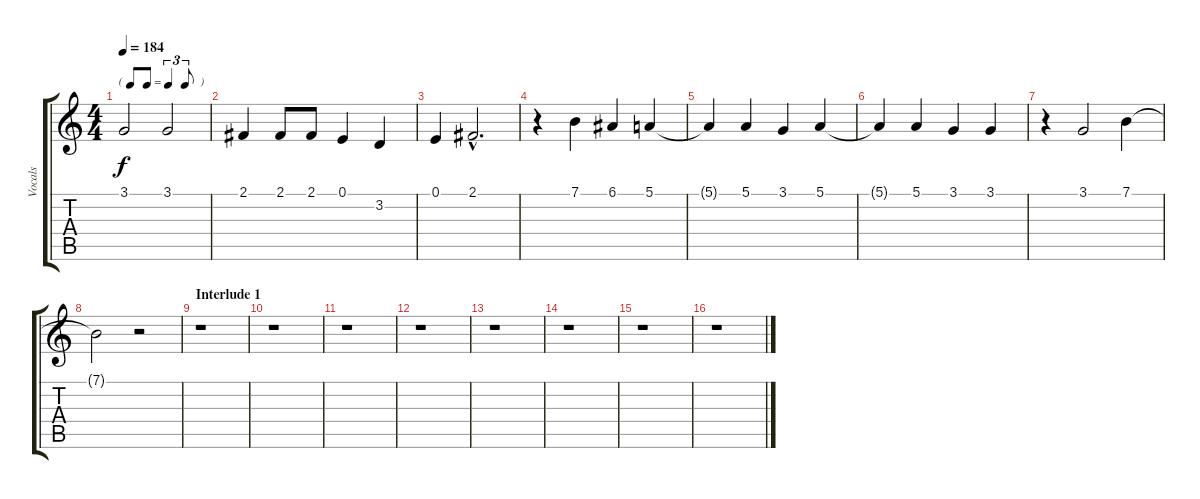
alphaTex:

\track ("Vocals" "Vocals") {instrument clarinet}
\staff {score tabs}
\tuning (E4 B3 G3 D3 A2 E2) {hide}
\ts (4 4)
\tf triplet8th
\tempo 184
\clef g2
\ks c
3.1.2{dy f} 3.1.2 |
2.1.4 2.1.8 2.1.8 0.1.4 3.2.4 |
0.1.4 2.1{hac}.2{d} |
r.4 7.1.4 6.1.4 5.1.4 |
5.1{t}.4 5.1.4 3.1.4 5.1.4 |
5.1{t}.4 5.1.4 3.1.4 3.1.4 |
r.4 3.1.2 7.1.4 |
7.1{t}.2 r.2 |
\section ("" "Interlude 1")
r.1 |
r.1 |
r.1 |
r.1 |
r.1 |
r.1 |
r.1 |
r.1
